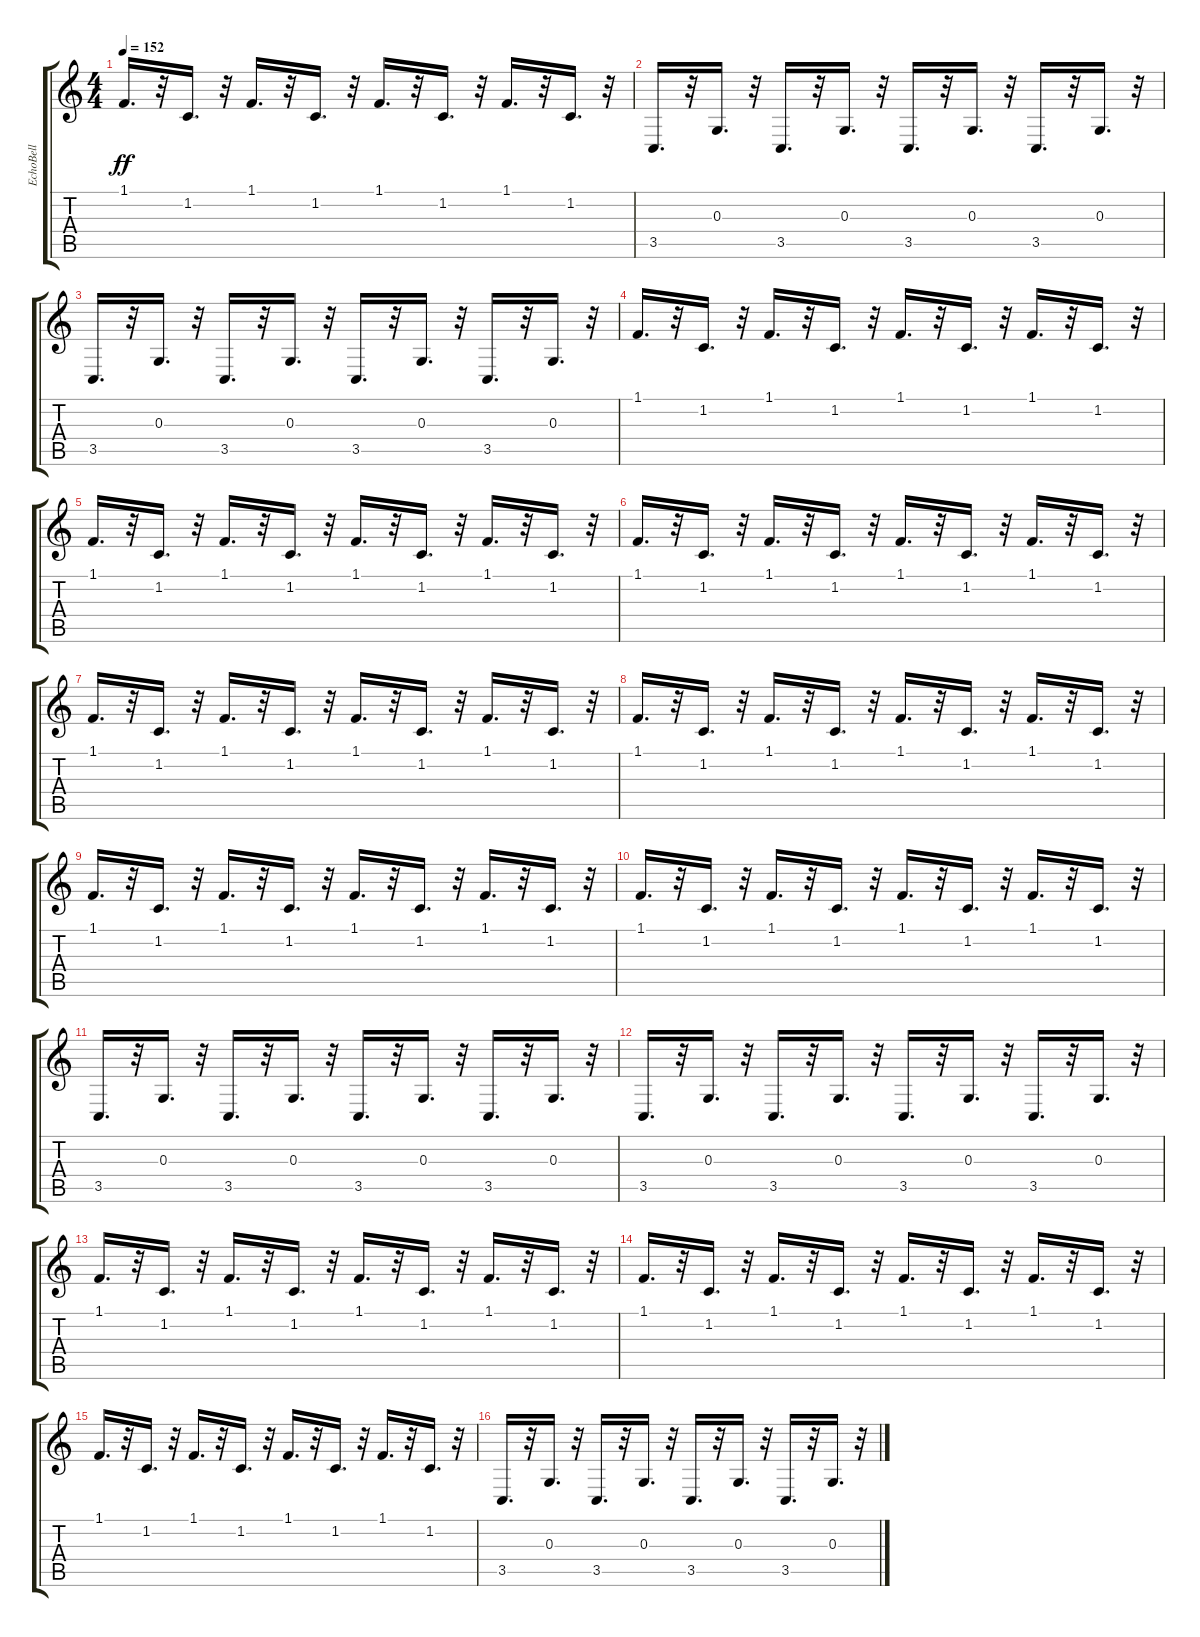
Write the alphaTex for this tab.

\track ("EchoBell" "EchoBell") {instrument fx7echoes}
\staff {score tabs}
\tuning (E4 B3 G3 D3 A2 E2) {hide}
\ts (4 4)
\tempo 152
\clef g2
\ks c
1.1.16{d dy ff} r.32 1.2.16{d} r.32 1.1.16{d} r.32 1.2.16{d} r.32 1.1.16{d} r.32 1.2.16{d} r.32 1.1.16{d} r.32 1.2.16{d} r.32 |
3.5.16{d} r.32 0.3.16{d} r.32 3.5.16{d} r.32 0.3.16{d} r.32 3.5.16{d} r.32 0.3.16{d} r.32 3.5.16{d} r.32 0.3.16{d} r.32 |
3.5.16{d} r.32 0.3.16{d} r.32 3.5.16{d} r.32 0.3.16{d} r.32 3.5.16{d} r.32 0.3.16{d} r.32 3.5.16{d} r.32 0.3.16{d} r.32 |
1.1.16{d} r.32 1.2.16{d} r.32 1.1.16{d} r.32 1.2.16{d} r.32 1.1.16{d} r.32 1.2.16{d} r.32 1.1.16{d} r.32 1.2.16{d} r.32 |
1.1.16{d} r.32 1.2.16{d} r.32 1.1.16{d} r.32 1.2.16{d} r.32 1.1.16{d} r.32 1.2.16{d} r.32 1.1.16{d} r.32 1.2.16{d} r.32 |
1.1.16{d} r.32 1.2.16{d} r.32 1.1.16{d} r.32 1.2.16{d} r.32 1.1.16{d} r.32 1.2.16{d} r.32 1.1.16{d} r.32 1.2.16{d} r.32 |
1.1.16{d} r.32 1.2.16{d} r.32 1.1.16{d} r.32 1.2.16{d} r.32 1.1.16{d} r.32 1.2.16{d} r.32 1.1.16{d} r.32 1.2.16{d} r.32 |
1.1.16{d} r.32 1.2.16{d} r.32 1.1.16{d} r.32 1.2.16{d} r.32 1.1.16{d} r.32 1.2.16{d} r.32 1.1.16{d} r.32 1.2.16{d} r.32 |
1.1.16{d} r.32 1.2.16{d} r.32 1.1.16{d} r.32 1.2.16{d} r.32 1.1.16{d} r.32 1.2.16{d} r.32 1.1.16{d} r.32 1.2.16{d} r.32 |
1.1.16{d} r.32 1.2.16{d} r.32 1.1.16{d} r.32 1.2.16{d} r.32 1.1.16{d} r.32 1.2.16{d} r.32 1.1.16{d} r.32 1.2.16{d} r.32 |
3.5.16{d} r.32 0.3.16{d} r.32 3.5.16{d} r.32 0.3.16{d} r.32 3.5.16{d} r.32 0.3.16{d} r.32 3.5.16{d} r.32 0.3.16{d} r.32 |
3.5.16{d} r.32 0.3.16{d} r.32 3.5.16{d} r.32 0.3.16{d} r.32 3.5.16{d} r.32 0.3.16{d} r.32 3.5.16{d} r.32 0.3.16{d} r.32 |
1.1.16{d} r.32 1.2.16{d} r.32 1.1.16{d} r.32 1.2.16{d} r.32 1.1.16{d} r.32 1.2.16{d} r.32 1.1.16{d} r.32 1.2.16{d} r.32 |
1.1.16{d} r.32 1.2.16{d} r.32 1.1.16{d} r.32 1.2.16{d} r.32 1.1.16{d} r.32 1.2.16{d} r.32 1.1.16{d} r.32 1.2.16{d} r.32 |
1.1.16{d} r.32 1.2.16{d} r.32 1.1.16{d} r.32 1.2.16{d} r.32 1.1.16{d} r.32 1.2.16{d} r.32 1.1.16{d} r.32 1.2.16{d} r.32 |
3.5.16{d} r.32 0.3.16{d} r.32 3.5.16{d} r.32 0.3.16{d} r.32 3.5.16{d} r.32 0.3.16{d} r.32 3.5.16{d} r.32 0.3.16{d} r.32
